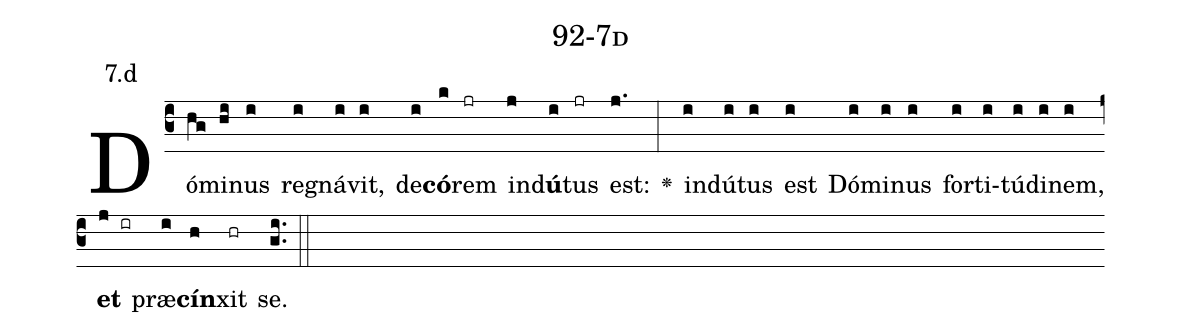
name: 92-7d;
annotation: 7.d;
%%
(c3)Dó(hg)mi(hi)nus(i) re(i)gná(i)vit,(i) de(i)<b>có</b>(k)rem(jr) ind(j)<b>ú</b>(i)tus(jr) est:(j.) <v>\greheightstar</v>(:) ind(i)ú(i)tus(i) est(i) Dó(i)mi(i)nus(i) for(i)ti(i)tú(i)di(i)nem,(i) <b>et</b>(j ir) præ(i)<b>cín</b>(h)xit(hr) se.(gi..) (::)


%E(i) u(i) o(j) u(i) a(h) e.(gi..) (::)
